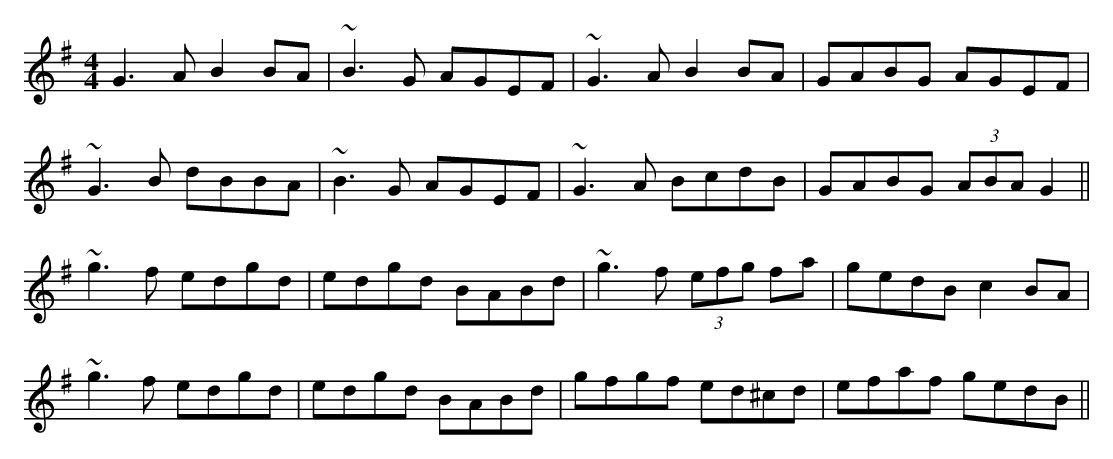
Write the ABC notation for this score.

X:1
M:4/4
K:G
G3A B2BA|~B3G AGEF|~G3A B2BA|GABG AGEF|
~G3B dBBA|~B3G AGEF|~G3A BcdB|GABG (3ABA G2||
~g3f edgd|edgd BABd|~g3f (3efg fa|gedB c2BA|
~g3f edgd|edgd BABd|gfgf ed^cd|efaf gedB||
